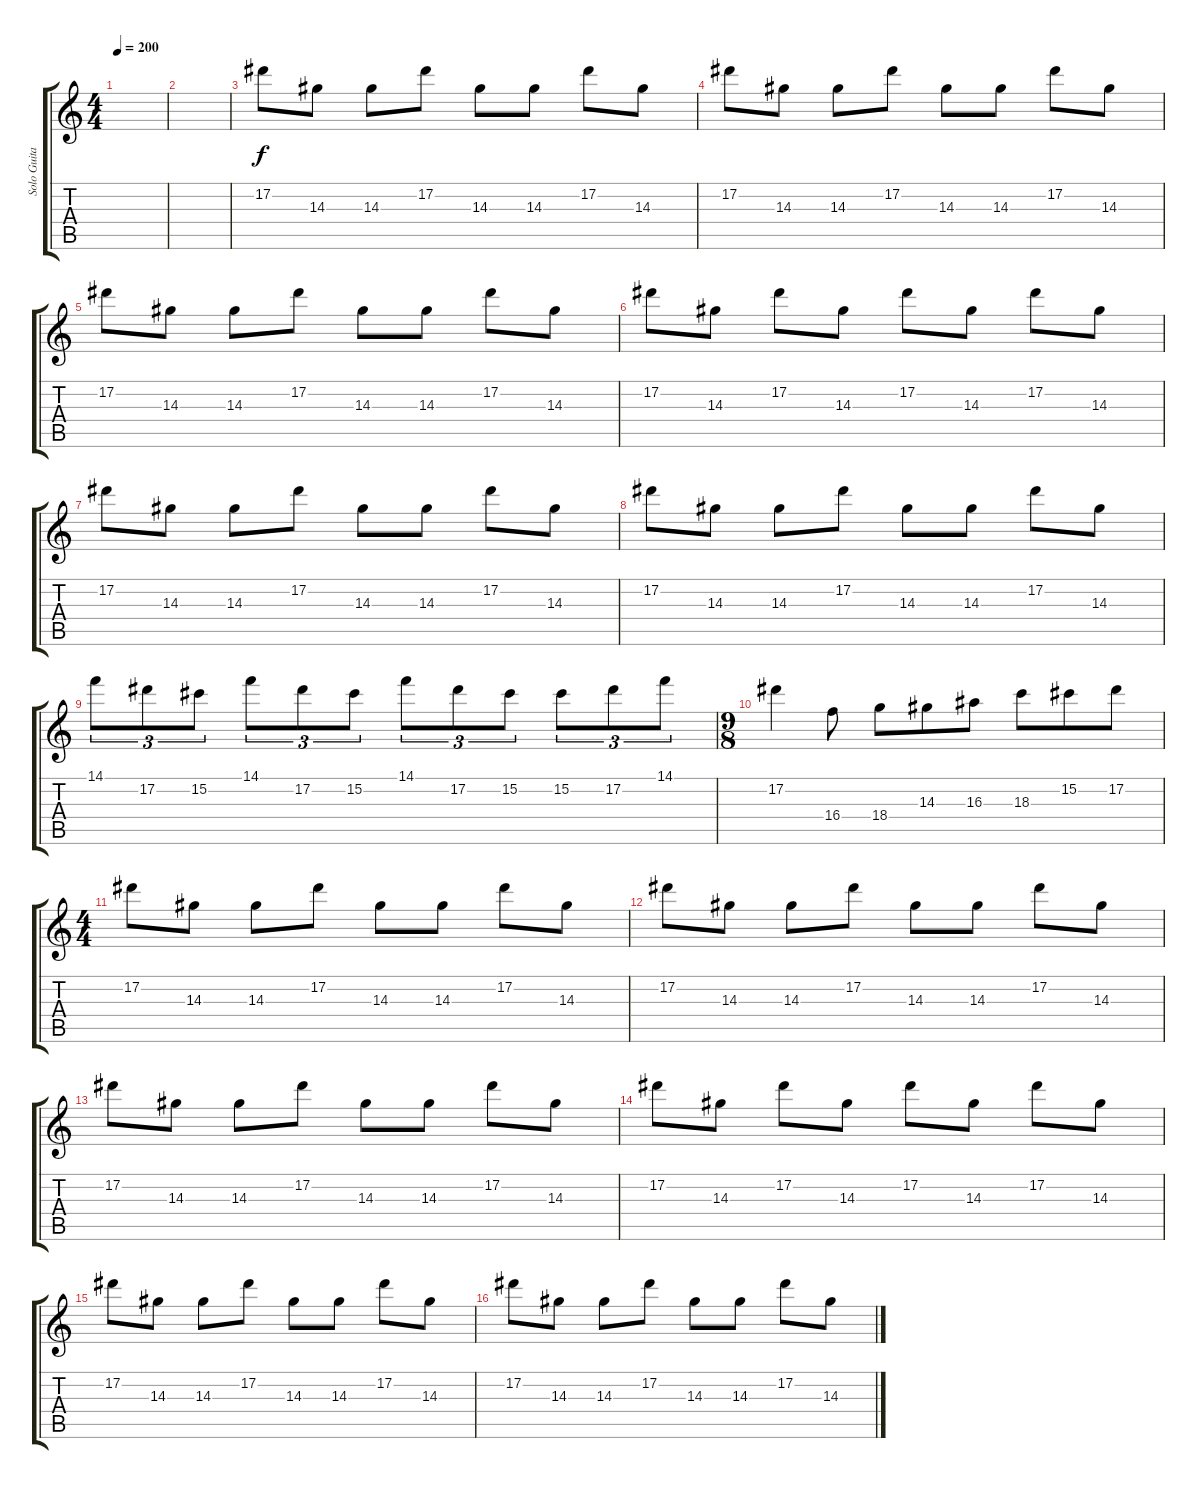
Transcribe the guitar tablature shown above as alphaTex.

\track ("Solo Guitar" "Solo Guita") {instrument distortionguitar}
\staff {score tabs}
\tuning (Eb4 Bb3 Gb3 Db3 Ab2 Eb2) {hide}
\ts (4 4)
\tempo 200
\clef g2
\ks c
|
|
17.2.8 14.3.8 14.3.8 17.2.8 14.3.8 14.3.8 17.2.8 14.3.8 |
17.2.8 14.3.8 14.3.8 17.2.8 14.3.8 14.3.8 17.2.8 14.3.8 |
17.2.8 14.3.8 14.3.8 17.2.8 14.3.8 14.3.8 17.2.8 14.3.8 |
17.2.8 14.3.8 17.2.8 14.3.8 17.2.8 14.3.8 17.2.8 14.3.8 |
17.2.8 14.3.8 14.3.8 17.2.8 14.3.8 14.3.8 17.2.8 14.3.8 |
17.2.8 14.3.8 14.3.8 17.2.8 14.3.8 14.3.8 17.2.8 14.3.8 |
14.1.8{tu (3 2)} 17.2.8{tu (3 2)} 15.2.8{tu (3 2)} 14.1.8{tu (3 2)} 17.2.8{tu (3 2)} 15.2.8{tu (3 2)} 14.1.8{tu (3 2)} 17.2.8{tu (3 2)} 15.2.8{tu (3 2)} 15.2.8{tu (3 2)} 17.2.8{tu (3 2)} 14.1.8{tu (3 2)} |
\ts (9 8)
17.2.4 16.4.8 18.4.8 14.3.8 16.3.8 18.3.8 15.2.8 17.2.8 |
\ts (4 4)
17.2.8 14.3.8 14.3.8 17.2.8 14.3.8 14.3.8 17.2.8 14.3.8 |
17.2.8 14.3.8 14.3.8 17.2.8 14.3.8 14.3.8 17.2.8 14.3.8 |
17.2.8 14.3.8 14.3.8 17.2.8 14.3.8 14.3.8 17.2.8 14.3.8 |
17.2.8 14.3.8 17.2.8 14.3.8 17.2.8 14.3.8 17.2.8 14.3.8 |
17.2.8 14.3.8 14.3.8 17.2.8 14.3.8 14.3.8 17.2.8 14.3.8 |
17.2.8 14.3.8 14.3.8 17.2.8 14.3.8 14.3.8 17.2.8 14.3.8
